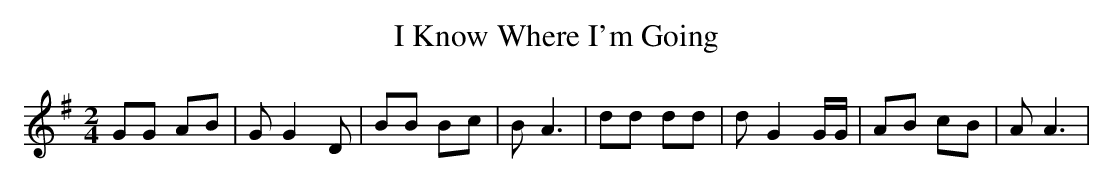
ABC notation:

X:1
T:I Know Where I'm Going
M:2/4
L:1/8
K:G
 GG AB| G G2 D| BB Bc| B A3| dd dd| d- G2 G/2G/2| AB cB| A A3|
